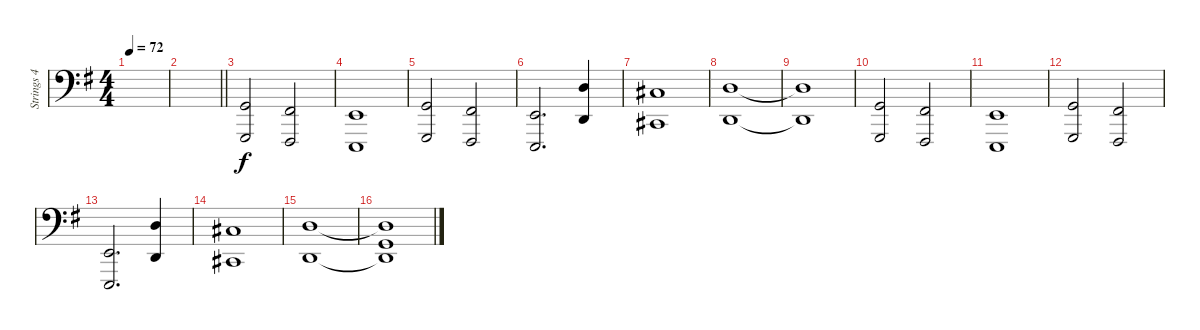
\track ("Strings 4" "Strings 4") {instrument stringensemble2}
\staff {score}
\tuning (C3 G2 D2 A1 E1 B-1) {hide}
\ts (4 4)
\tempo 72
\clef f4
\ks eminor
|
\barLineRight lightlight
|
(0.2 3.5).2 (4.3 2.5).2 |
(2.3 0.5).1 |
(0.2 3.5).2 (4.3 2.5).2 |
(2.3 0.5).2{d} (0.3 15.6).4 |
(9.5 14.6).1 |
(0.3 15.6).1 |
(0.3{t} 15.6{t}).1 |
(0.2 3.5).2 (4.3 2.5).2 |
(2.3 0.5).1 |
(0.2 3.5).2 (4.3 2.5).2 |
(2.3 0.5).2{d} (0.3 15.6).4 |
(9.5 14.6).1 |
(0.3 15.6).1 |
(0.2 0.3{t} 15.6{t}).1
